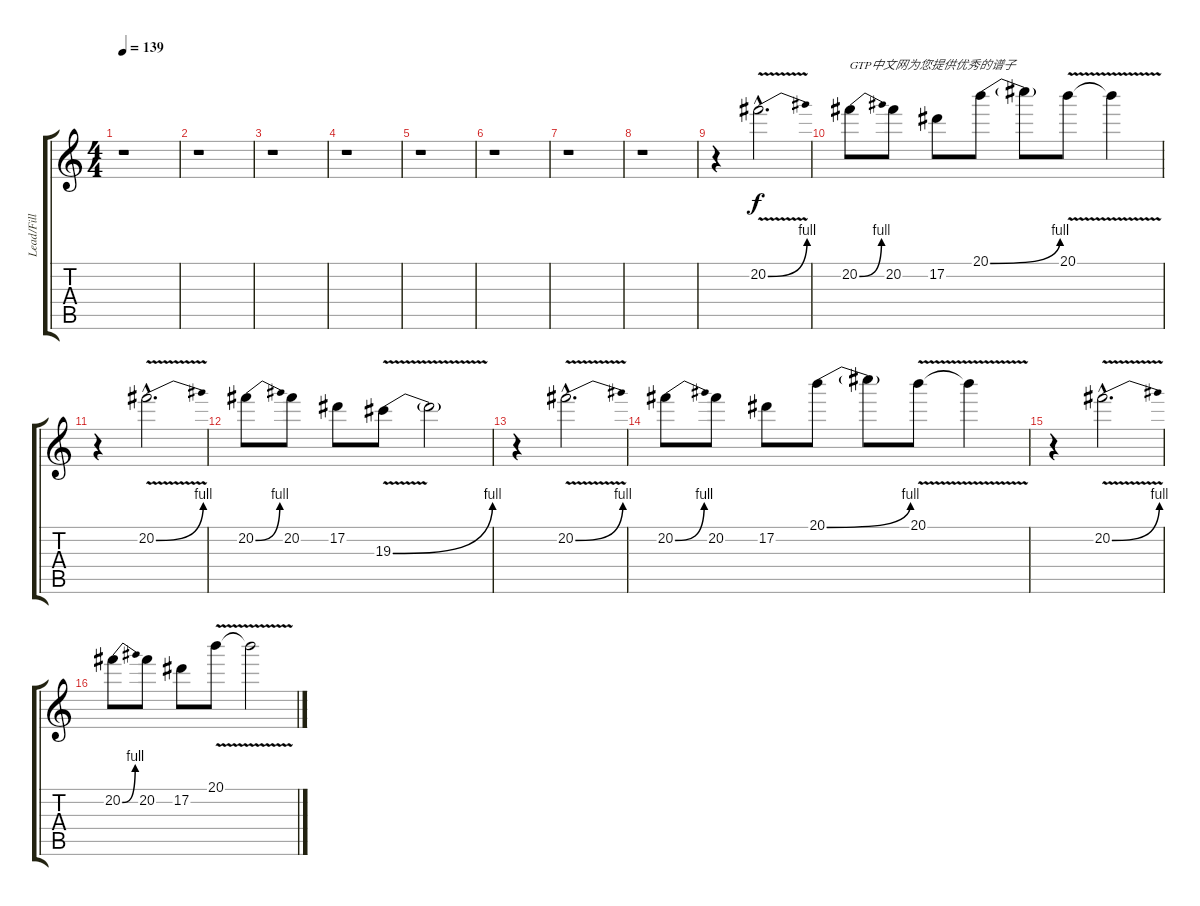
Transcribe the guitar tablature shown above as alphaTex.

\track ("Lead/Fill 1" "Lead/Fill ") {instrument overdrivenguitar}
\staff {score tabs}
\tuning (Eb4 Bb3 Gb3 Db3 Ab2 Eb2) {hide}
\ts (4 4)
\tempo 139
\clef g2
\ks c
r.1{dy f instrument overdrivenguitar} |
r.1 |
r.1 |
r.1 |
r.1 |
r.1 |
r.1 |
r.1 |
r.4 20.2{be (bend 0 0 60 4) v hac}.2{d} |
20.2{be (bend 0 0 60 4)}.8{txt "GTP中文网为您提供优秀的谱子"} 20.2.8 17.2.8 20.1{be (bend 0 0 60 4)}.8 20.1{t}.8 20.1{v}.8 20.1{t}.4 |
r.4 20.2{be (bend 0 0 60 4) v hac}.2{d} |
20.2{be (bend 0 0 60 4)}.8 20.2.8 17.2.8 19.3{be (bend 0 0 60 4) v}.8 19.3{t}.2 |
r.4 20.2{be (bend 0 0 60 4) v hac}.2{d} |
20.2{be (bend 0 0 60 4)}.8 20.2.8 17.2.8 20.1{be (bend 0 0 60 4)}.8 20.1{t}.8 20.1{v}.8 20.1{t}.4 |
r.4 20.2{be (bend 0 0 60 4) v hac}.2{d} |
20.2{be (bend 0 0 60 4)}.8 20.2.8 17.2.8 20.1{v}.8 20.1{t}.2
